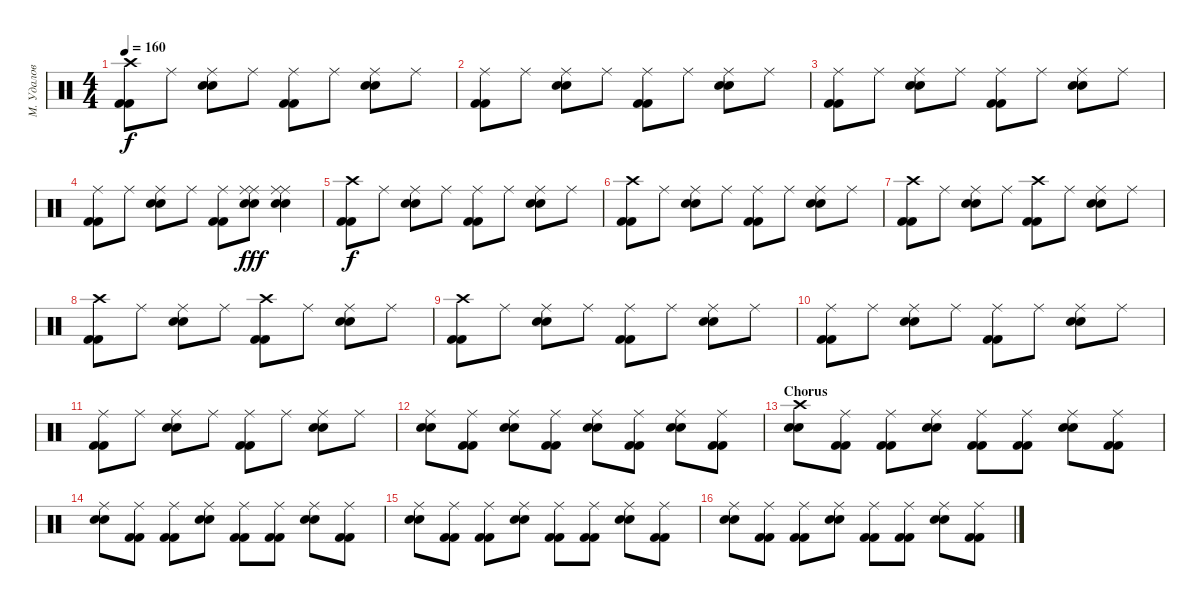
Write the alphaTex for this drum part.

\track ("M. Удалов" "M. Удалов") {instrument percussion}
\staff {score}
\articulation defaults
\ts (4 4)
\tempo 160
\clef neutral
\ks c
("Crash high (hit)" "Kick (hit) 2" "Kick (hit) 2").8{dy f} "Ride (middle)".8 ("Ride (middle)" "Electric Snare (hit)" "Electric Snare (hit)").8 "Ride (middle)".8 ("Ride (middle)" "Kick (hit) 2" "Kick (hit) 2").8 "Ride (middle)".8 ("Ride (middle)" "Electric Snare (hit)" "Electric Snare (hit)").8 "Ride (middle)".8 |
("Ride (middle)" "Kick (hit) 2" "Kick (hit) 2").8 "Ride (middle)".8 ("Ride (middle)" "Electric Snare (hit)" "Electric Snare (hit)").8 "Ride (middle)".8 ("Ride (middle)" "Kick (hit) 2" "Kick (hit) 2").8 "Ride (middle)".8 ("Ride (middle)" "Electric Snare (hit)" "Electric Snare (hit)").8 "Ride (middle)".8 |
("Ride (middle)" "Kick (hit) 2" "Kick (hit) 2").8 "Ride (middle)".8 ("Ride (middle)" "Electric Snare (hit)" "Electric Snare (hit)").8 "Ride (middle)".8 ("Ride (middle)" "Kick (hit) 2" "Kick (hit) 2").8 "Ride (middle)".8 ("Ride (middle)" "Electric Snare (hit)" "Electric Snare (hit)").8 "Ride (middle)".8 |
("Ride (middle)" "Kick (hit) 2" "Kick (hit) 2").8 "Ride (middle)".8 ("Ride (middle)" "Electric Snare (hit)" "Electric Snare (hit)").8 "Ride (middle)".8 ("Ride (middle)" "Kick (hit) 2" "Kick (hit) 2").8 ("Ride (middle)" "Ride (middle)" "Electric Snare (hit)" "Electric Snare (hit)").8{dy fff} ("Ride (middle)" "Ride (middle)" "Electric Snare (hit)" "Electric Snare (hit)").4 |
("Crash high (hit)" "Kick (hit) 2" "Kick (hit) 2").8{dy f} "Ride (middle)".8 ("Ride (middle)" "Electric Snare (hit)" "Electric Snare (hit)").8 "Ride (middle)".8 ("Ride (middle)" "Kick (hit) 2" "Kick (hit) 2").8 "Ride (middle)".8 ("Ride (middle)" "Electric Snare (hit)" "Electric Snare (hit)").8 "Ride (middle)".8 |
("Crash high (hit)" "Kick (hit) 2" "Kick (hit) 2").8 "Ride (middle)".8 ("Ride (middle)" "Electric Snare (hit)" "Electric Snare (hit)").8 "Ride (middle)".8 ("Ride (middle)" "Kick (hit) 2" "Kick (hit) 2").8 "Ride (middle)".8 ("Ride (middle)" "Electric Snare (hit)" "Electric Snare (hit)").8 "Ride (middle)".8 |
("Crash high (hit)" "Kick (hit) 2" "Kick (hit) 2").8 "Ride (middle)".8 ("Ride (middle)" "Electric Snare (hit)" "Electric Snare (hit)").8 "Ride (middle)".8 ("Crash high (hit)" "Kick (hit) 2" "Kick (hit) 2").8 "Ride (middle)".8 ("Ride (middle)" "Electric Snare (hit)" "Electric Snare (hit)").8 "Ride (middle)".8 |
("Crash high (hit)" "Kick (hit) 2" "Kick (hit) 2").8 "Ride (middle)".8 ("Ride (middle)" "Electric Snare (hit)" "Electric Snare (hit)").8 "Ride (middle)".8 ("Crash high (hit)" "Kick (hit) 2" "Kick (hit) 2").8 "Ride (middle)".8 ("Ride (middle)" "Electric Snare (hit)" "Electric Snare (hit)").8 "Ride (middle)".8 |
("Crash high (hit)" "Kick (hit) 2" "Kick (hit) 2").8 "Ride (middle)".8 ("Ride (middle)" "Electric Snare (hit)" "Electric Snare (hit)").8 "Ride (middle)".8 ("Ride (middle)" "Kick (hit) 2" "Kick (hit) 2").8 "Ride (middle)".8 ("Ride (middle)" "Electric Snare (hit)" "Electric Snare (hit)").8 "Ride (middle)".8 |
("Ride (middle)" "Kick (hit) 2" "Kick (hit) 2").8 "Ride (middle)".8 ("Ride (middle)" "Electric Snare (hit)" "Electric Snare (hit)").8 "Ride (middle)".8 ("Ride (middle)" "Kick (hit) 2" "Kick (hit) 2").8 "Ride (middle)".8 ("Ride (middle)" "Electric Snare (hit)" "Electric Snare (hit)").8 "Ride (middle)".8 |
("Ride (middle)" "Kick (hit) 2" "Kick (hit) 2").8 "Ride (middle)".8 ("Ride (middle)" "Electric Snare (hit)" "Electric Snare (hit)").8 "Ride (middle)".8 ("Ride (middle)" "Kick (hit) 2" "Kick (hit) 2").8 "Ride (middle)".8 ("Ride (middle)" "Electric Snare (hit)" "Electric Snare (hit)").8 "Ride (middle)".8 |
("Ride (middle)" "Electric Snare (hit)" "Electric Snare (hit)").8 ("Ride (middle)" "Kick (hit) 2" "Kick (hit) 2").8 ("Ride (middle)" "Electric Snare (hit)" "Electric Snare (hit)").8 ("Ride (middle)" "Kick (hit) 2" "Kick (hit) 2").8 ("Ride (middle)" "Electric Snare (hit)" "Electric Snare (hit)").8 ("Ride (middle)" "Kick (hit) 2" "Kick (hit) 2").8 ("Ride (middle)" "Electric Snare (hit)" "Electric Snare (hit)").8 ("Ride (middle)" "Kick (hit) 2" "Kick (hit) 2").8 |
\section ("" "Chorus")
("Crash high (hit)" "Electric Snare (hit)" "Electric Snare (hit)").8 ("Ride (middle)" "Kick (hit) 2" "Kick (hit) 2").8 ("Ride (middle)" "Kick (hit) 2" "Kick (hit) 2").8 ("Ride (middle)" "Electric Snare (hit)" "Electric Snare (hit)").8 ("Ride (middle)" "Kick (hit) 2" "Kick (hit) 2").8 ("Ride (middle)" "Kick (hit) 2" "Kick (hit) 2").8 ("Ride (middle)" "Electric Snare (hit)" "Electric Snare (hit)").8 ("Ride (middle)" "Kick (hit) 2" "Kick (hit) 2").8 |
("Ride (middle)" "Electric Snare (hit)" "Electric Snare (hit)").8 ("Ride (middle)" "Kick (hit) 2" "Kick (hit) 2").8 ("Ride (middle)" "Kick (hit) 2" "Kick (hit) 2").8 ("Ride (middle)" "Electric Snare (hit)" "Electric Snare (hit)").8 ("Ride (middle)" "Kick (hit) 2" "Kick (hit) 2").8 ("Ride (middle)" "Kick (hit) 2" "Kick (hit) 2").8 ("Ride (middle)" "Electric Snare (hit)" "Electric Snare (hit)").8 ("Ride (middle)" "Kick (hit) 2" "Kick (hit) 2").8 |
("Ride (middle)" "Electric Snare (hit)" "Electric Snare (hit)").8 ("Ride (middle)" "Kick (hit) 2" "Kick (hit) 2").8 ("Ride (middle)" "Kick (hit) 2" "Kick (hit) 2").8 ("Ride (middle)" "Electric Snare (hit)" "Electric Snare (hit)").8 ("Ride (middle)" "Kick (hit) 2" "Kick (hit) 2").8 ("Ride (middle)" "Kick (hit) 2" "Kick (hit) 2").8 ("Ride (middle)" "Electric Snare (hit)" "Electric Snare (hit)").8 ("Ride (middle)" "Kick (hit) 2" "Kick (hit) 2").8 |
("Ride (middle)" "Electric Snare (hit)" "Electric Snare (hit)").8 ("Ride (middle)" "Kick (hit) 2" "Kick (hit) 2").8 ("Ride (middle)" "Kick (hit) 2" "Kick (hit) 2").8 ("Ride (middle)" "Electric Snare (hit)" "Electric Snare (hit)").8 ("Ride (middle)" "Kick (hit) 2" "Kick (hit) 2").8 ("Ride (middle)" "Kick (hit) 2" "Kick (hit) 2").8 ("Ride (middle)" "Electric Snare (hit)" "Electric Snare (hit)").8 ("Ride (middle)" "Kick (hit) 2" "Kick (hit) 2").8
